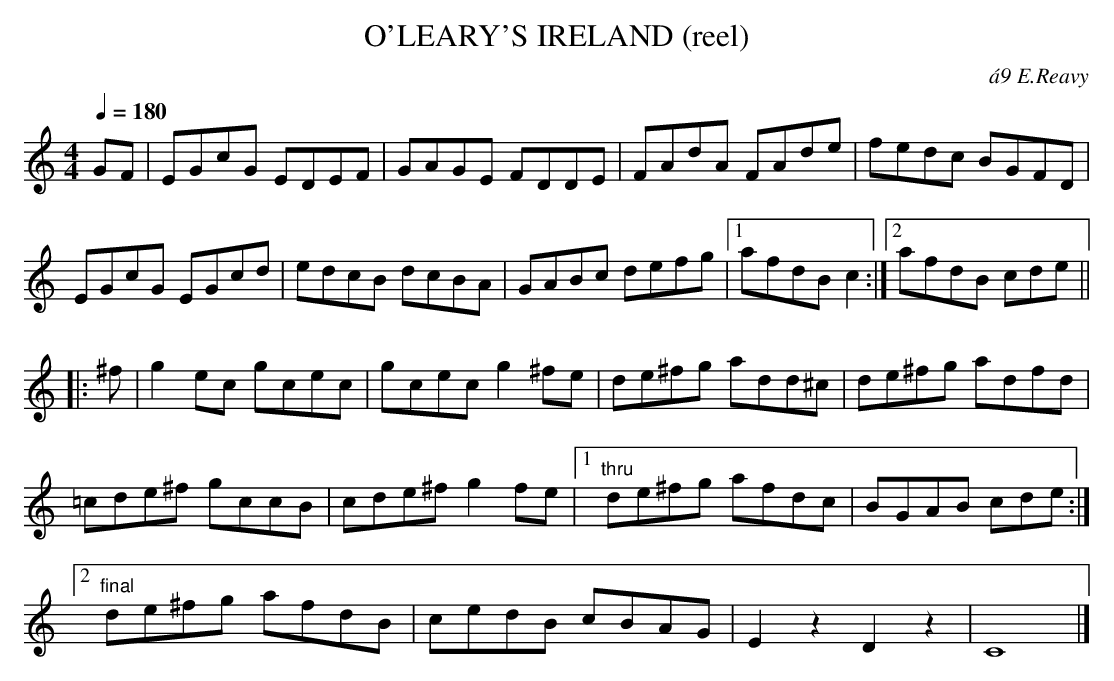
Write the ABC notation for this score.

X:1
T:O'LEARY'S IRELAND (reel)
C:\'a9 E.Reavy
Y:"allegro moderato"
kind of abruptly with no instructions as to where to go ("DC" I presume
but Ed doesn't tell us). This is a strange tune, even by Reavy standards!
Q:1/4=180
M:4/4
L:1/8
K:C
GF|EGcG EDEF|GAGE FDDE|FAdA FAde|fedc BGFD|
EGcG EGcd|edcB dcBA|GABc defg|1 afdB c2:|\
[2 afdB cde||
|:^f|g2 ec gcec|gcec g2 ^fe|de^fg add^c|de^fg adfd|
=cde^f gccB|cde^f g2 fe|1 "thru"de^fg afdc|BGAB cde:|
[2 "final"de^fg afdB|cedB cBAG|E2z2D2z2|C8|]
